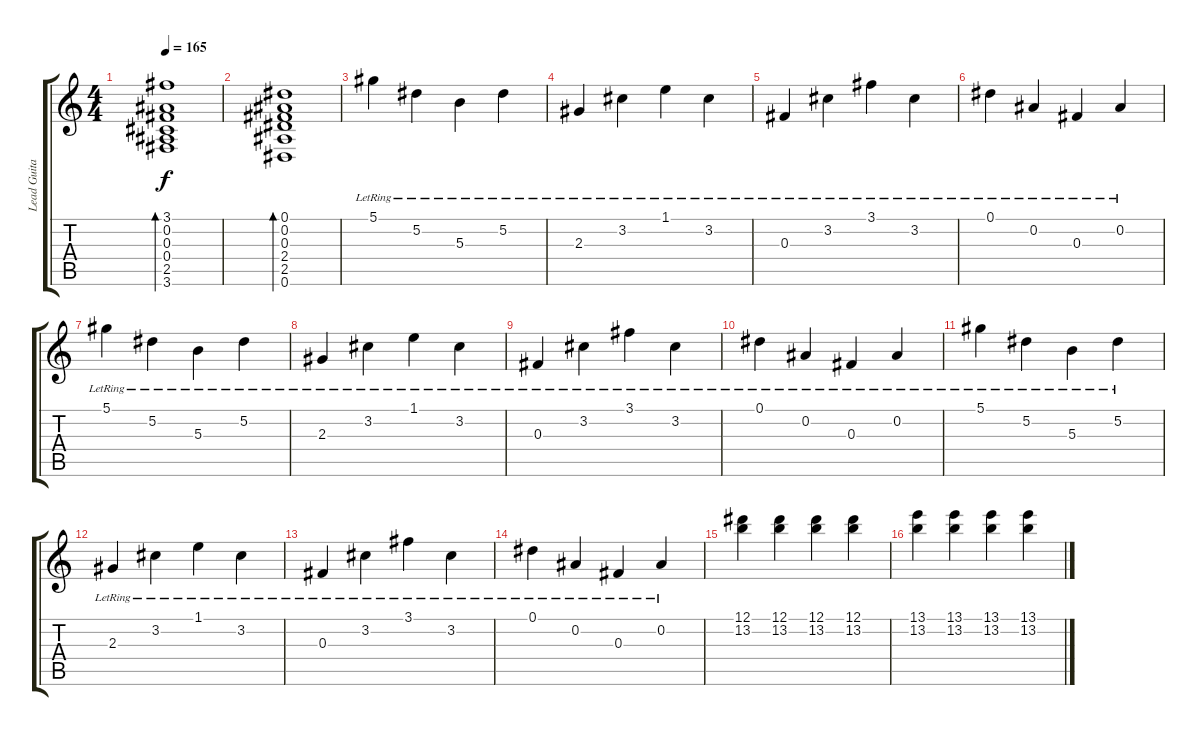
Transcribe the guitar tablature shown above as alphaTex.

\track ("Lead Guitar (Clean)" "Lead Guita") {instrument electricguitarclean}
\staff {score tabs}
\tuning (Eb4 Bb3 Gb3 Db3 Ab2 Eb2) {hide}
\ts (4 4)
\tempo 165
\clef g2
\ks c
(3.1 0.2 0.3 0.4 2.5 3.6).1{bd 240 dy f} |
(0.1 0.2 0.3 2.4 2.5 0.6).1{bd 240} |
5.1{lr}.4 5.2{lr}.4 5.3{lr}.4 5.2{lr}.4 |
2.3{lr}.4 3.2{lr}.4 1.1{lr}.4 3.2{lr}.4 |
0.3{lr}.4 3.2{lr}.4 3.1{lr}.4 3.2{lr}.4 |
0.1{lr}.4 0.2{lr}.4 0.3{lr}.4 0.2{lr}.4 |
5.1{lr}.4 5.2{lr}.4 5.3{lr}.4 5.2{lr}.4 |
2.3{lr}.4 3.2{lr}.4 1.1{lr}.4 3.2{lr}.4 |
0.3{lr}.4 3.2{lr}.4 3.1{lr}.4 3.2{lr}.4 |
0.1{lr}.4 0.2{lr}.4 0.3{lr}.4 0.2{lr}.4 |
5.1{lr}.4 5.2{lr}.4 5.3{lr}.4 5.2{lr}.4 |
2.3{lr}.4 3.2{lr}.4 1.1{lr}.4 3.2{lr}.4 |
0.3{lr}.4 3.2{lr}.4 3.1{lr}.4 3.2{lr}.4 |
0.1{lr}.4 0.2{lr}.4 0.3{lr}.4 0.2{lr}.4 |
(12.1 13.2).4 (12.1 13.2).4 (12.1 13.2).4 (12.1 13.2).4 |
(13.1 13.2).4 (13.1 13.2).4 (13.1 13.2).4 (13.1 13.2).4
